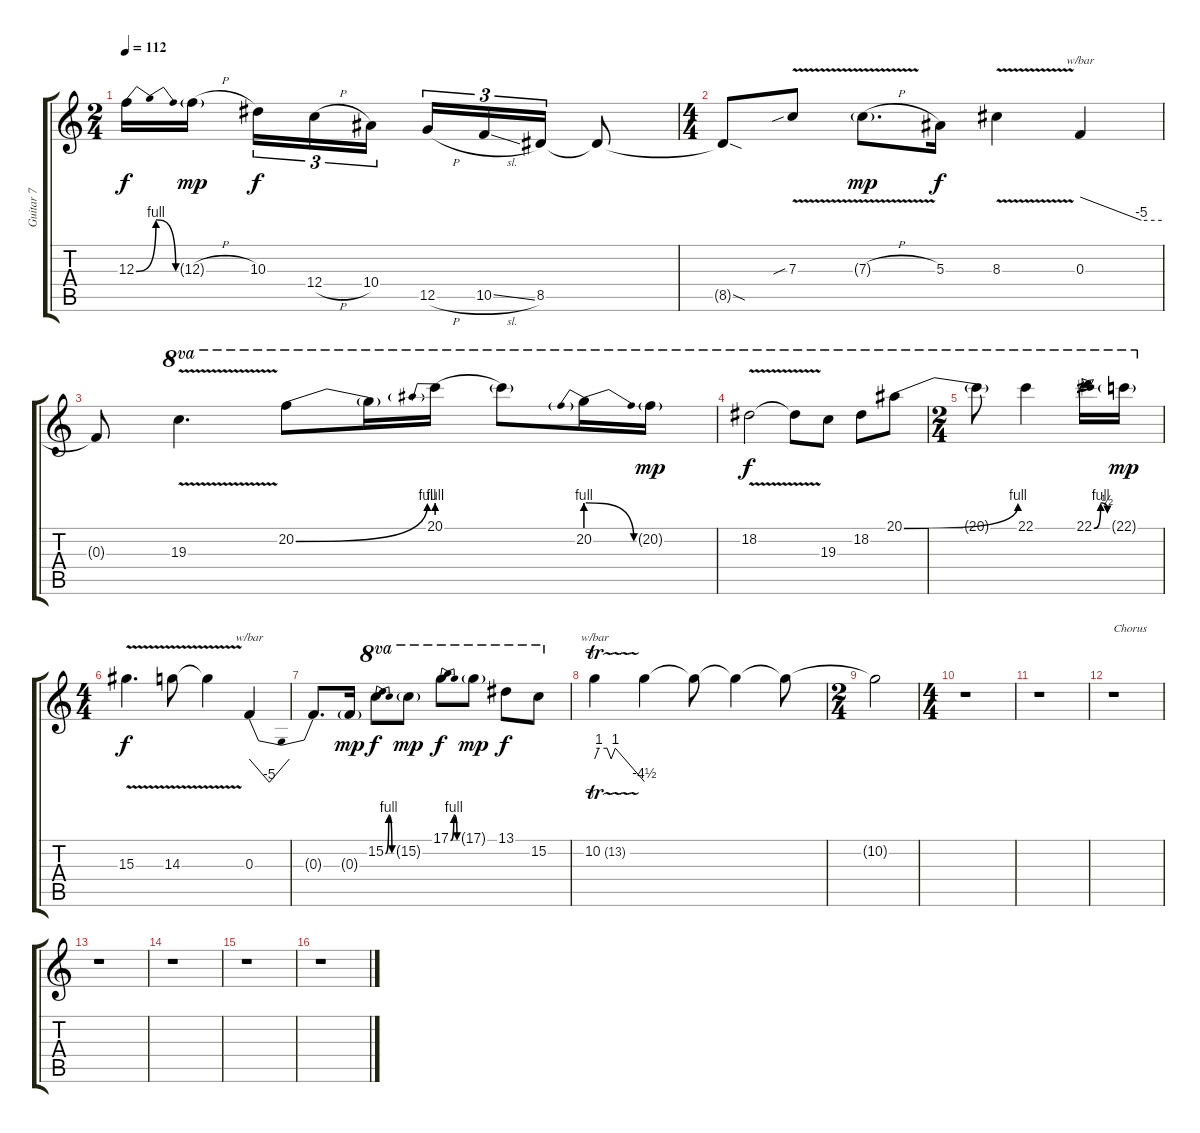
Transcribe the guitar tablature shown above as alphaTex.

\track ("Guitar 7" "Guitar 7") {instrument distortionguitar}
\staff {score tabs}
\tuning (D4 A3 F3 C3 G2 C2) {hide}
\ts (2 4)
\tempo 112
\clef g2
\ks c
12.3{be (bendrelease 0 0 15 4 15 4 60 0)}.16{dy f} 12.3{h g}.16{dy mp beam splitsecondary} 10.3.16{tu (3 2) dy f} 12.4{h}.16{tu (3 2)} 10.4.16{tu (3 2)} 12.5{h}.16{tu (3 2)} 10.5{sl}.16{tu (3 2)} 8.5.16{tu (3 2)} 8.5{t}.8 |
\ts (4 4)
8.5{sod t}.8 7.3{v sib}.8 7.3{v h g}.8{d dy mp} 5.3.16{dy f} 8.3{v}.4 0.3.4{tbe (custom default 0 0 45 -20 60 -20)} |
0.3{t}.8 19.3{v}.4{d ot 8va} 20.2{be (bend 0 0 60 4)}.8{ot 8va} 20.2{t}.16{ot 8va} 20.1{be (prebend 0 4 60 4)}.16{ot 8va} 20.1{t}.8{ot 8va} 20.2{be (prebendrelease 0 4 60 0)}.16{ot 8va} 20.2{g}.16{ot 8va dy mp} |
18.2{v}.2{ot 8va dy f} 18.2{t}.8{ot 8va} 19.3.8{ot 8va} 18.2.8{ot 8va} 20.1{be (bend 0 0 60 4)}.8{ot 8va} |
\ts (2 4)
20.1{t}.8{ot 8va} 22.1.4{ot 8va} 22.1{be (bendrelease 0 0 15 4 15 4 60 2)}.16{ot 8va} 22.1{g}.16{ot 8va dy mp} |
\ts (4 4)
15.3{v}.4{d dy f} 14.3{v}.8 14.3{t}.4 0.3.4{tbe (dip default 0 0 30 -20 60 0)} |
0.3{t}.8{d} 0.3{g}.16{dy mp} 15.2{be (bendrelease 0 0 15 4 15 4 60 0)}.8{ot 8va dy f} 15.2{g}.8{ot 8va dy mp} 17.1{be (bendrelease 0 0 15 4 15 4 60 0)}.8{ot 8va dy f} 17.1{g}.8{ot 8va dy mp} 13.1.8{ot 8va dy f} 15.2.8{ot 8va} |
10.2{tr (13 16)}.4{tbe (custom default 0 0 5 4 15 4 20 0 25 4 60 -18)} 10.2{t}.4 10.2{t}.8 10.2{t}.4 10.2{t}.8 |
\ts (2 4)
10.2{t}.2 |
\ts (4 4)
r.1 |
r.1 |
r.1{txt "Chorus"} |
r.1 |
r.1 |
r.1 |
r.1
